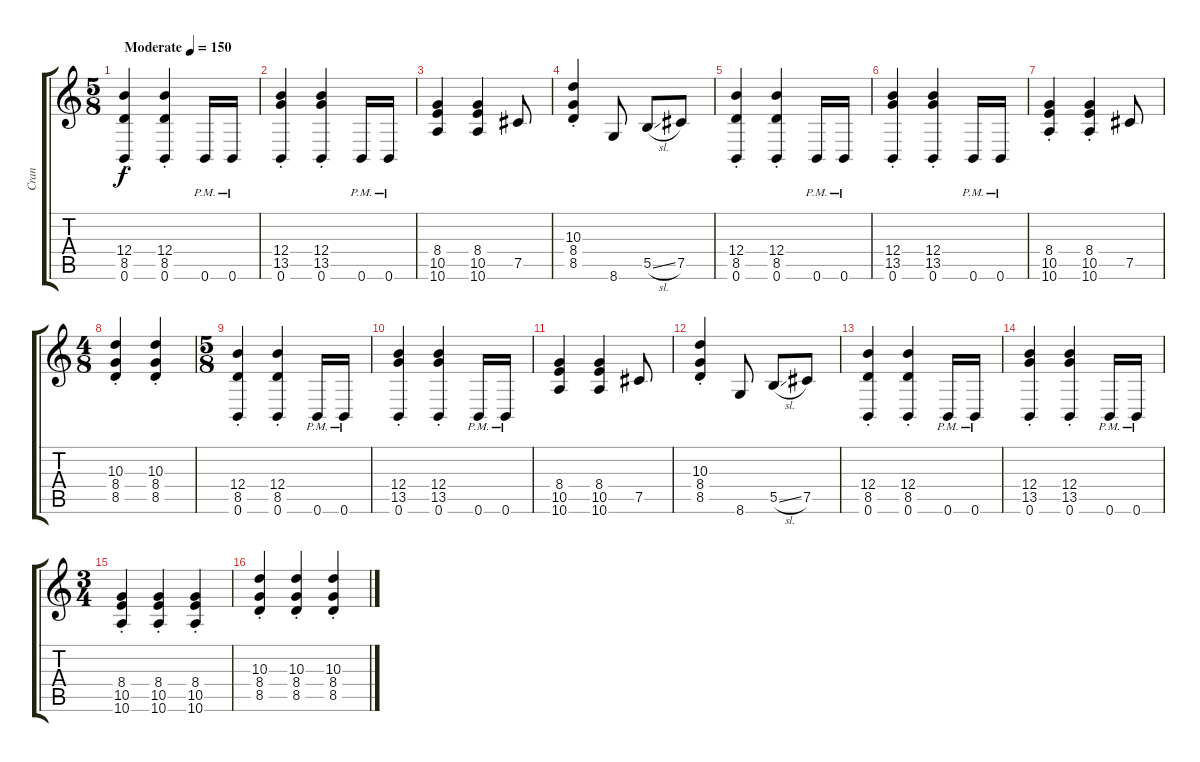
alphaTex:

\track ("Cran" "Cran") {instrument distortionguitar}
\staff {score tabs}
\tuning (Db4 Ab3 E3 B2 Gb2 B1) {hide}
\ts (5 8)
\tempo (150 "Moderate")
\clef g2
\ks c
(12.4{st} 8.5{st} 0.6{st}).4{dy f instrument distortionguitar} (12.4{st} 8.5{st} 0.6{st}).4 0.6{pm}.16 0.6{pm}.16 |
(12.4{st} 13.5{st} 0.6{st}).4 (12.4{st} 13.5{st} 0.6{st}).4 0.6{pm}.16 0.6{pm}.16 |
(8.4 10.5 10.6).4 (8.4 10.5 10.6).4 7.5.8 |
(10.3{st} 8.4{st} 8.5{st}).4 8.6.8 5.5{sl}.8 7.5.8 |
(12.4{st} 8.5{st} 0.6{st}).4 (12.4{st} 8.5{st} 0.6{st}).4 0.6{pm}.16 0.6{pm}.16 |
(12.4{st} 13.5{st} 0.6{st}).4 (12.4{st} 13.5{st} 0.6{st}).4 0.6{pm}.16 0.6{pm}.16 |
(8.4{st} 10.5{st} 10.6{st}).4 (8.4{st} 10.5{st} 10.6{st}).4 7.5.8 |
\ts (4 8)
(10.3{st} 8.4{st} 8.5{st}).4 (10.3{st} 8.4{st} 8.5{st}).4 |
\ts (5 8)
(12.4{st} 8.5{st} 0.6{st}).4 (12.4{st} 8.5{st} 0.6{st}).4 0.6{pm}.16 0.6{pm}.16 |
(12.4{st} 13.5{st} 0.6{st}).4 (12.4{st} 13.5{st} 0.6{st}).4 0.6{pm}.16 0.6{pm}.16 |
(8.4 10.5 10.6).4 (8.4 10.5 10.6).4 7.5.8 |
(10.3{st} 8.4{st} 8.5{st}).4 8.6.8 5.5{sl}.8 7.5.8 |
(12.4{st} 8.5{st} 0.6{st}).4 (12.4{st} 8.5{st} 0.6{st}).4 0.6{pm}.16 0.6{pm}.16 |
(12.4{st} 13.5{st} 0.6{st}).4 (12.4{st} 13.5{st} 0.6{st}).4 0.6{pm}.16 0.6{pm}.16 |
\ts (3 4)
(8.4{st} 10.5{st} 10.6{st}).4 (8.4{st} 10.5{st} 10.6{st}).4 (8.4{st} 10.5{st} 10.6{st}).4 |
(10.3{st} 8.4{st} 8.5{st}).4 (10.3{st} 8.4{st} 8.5{st}).4 (10.3{st} 8.4{st} 8.5{st}).4
